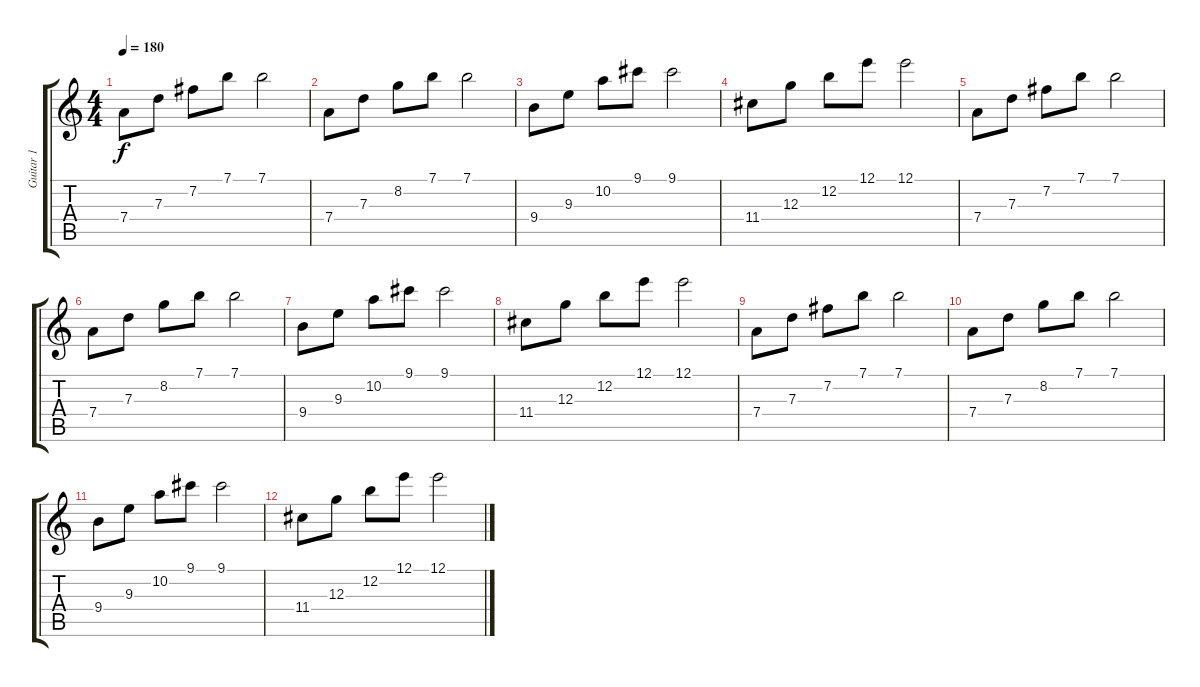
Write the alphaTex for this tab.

\track ("Guitar 1" "Guitar 1") {instrument acousticguitarnylon}
\staff {score tabs}
\tuning (E4 B3 G3 D3 A2 E2) {hide}
\ts (4 4)
\tempo 180
\clef g2
\ks c
7.4.8{dy f} 7.3.8 7.2.8 7.1.8 7.1.2 |
7.4.8 7.3.8 8.2.8 7.1.8 7.1.2 |
9.4.8 9.3.8 10.2.8 9.1.8 9.1.2 |
11.4.8 12.3.8 12.2.8 12.1.8 12.1.2 |
7.4.8 7.3.8 7.2.8 7.1.8 7.1.2 |
7.4.8 7.3.8 8.2.8 7.1.8 7.1.2 |
9.4.8 9.3.8 10.2.8 9.1.8 9.1.2 |
11.4.8 12.3.8 12.2.8 12.1.8 12.1.2 |
7.4.8 7.3.8 7.2.8 7.1.8 7.1.2 |
7.4.8 7.3.8 8.2.8 7.1.8 7.1.2 |
9.4.8 9.3.8 10.2.8 9.1.8 9.1.2 |
11.4.8 12.3.8 12.2.8 12.1.8 12.1.2
